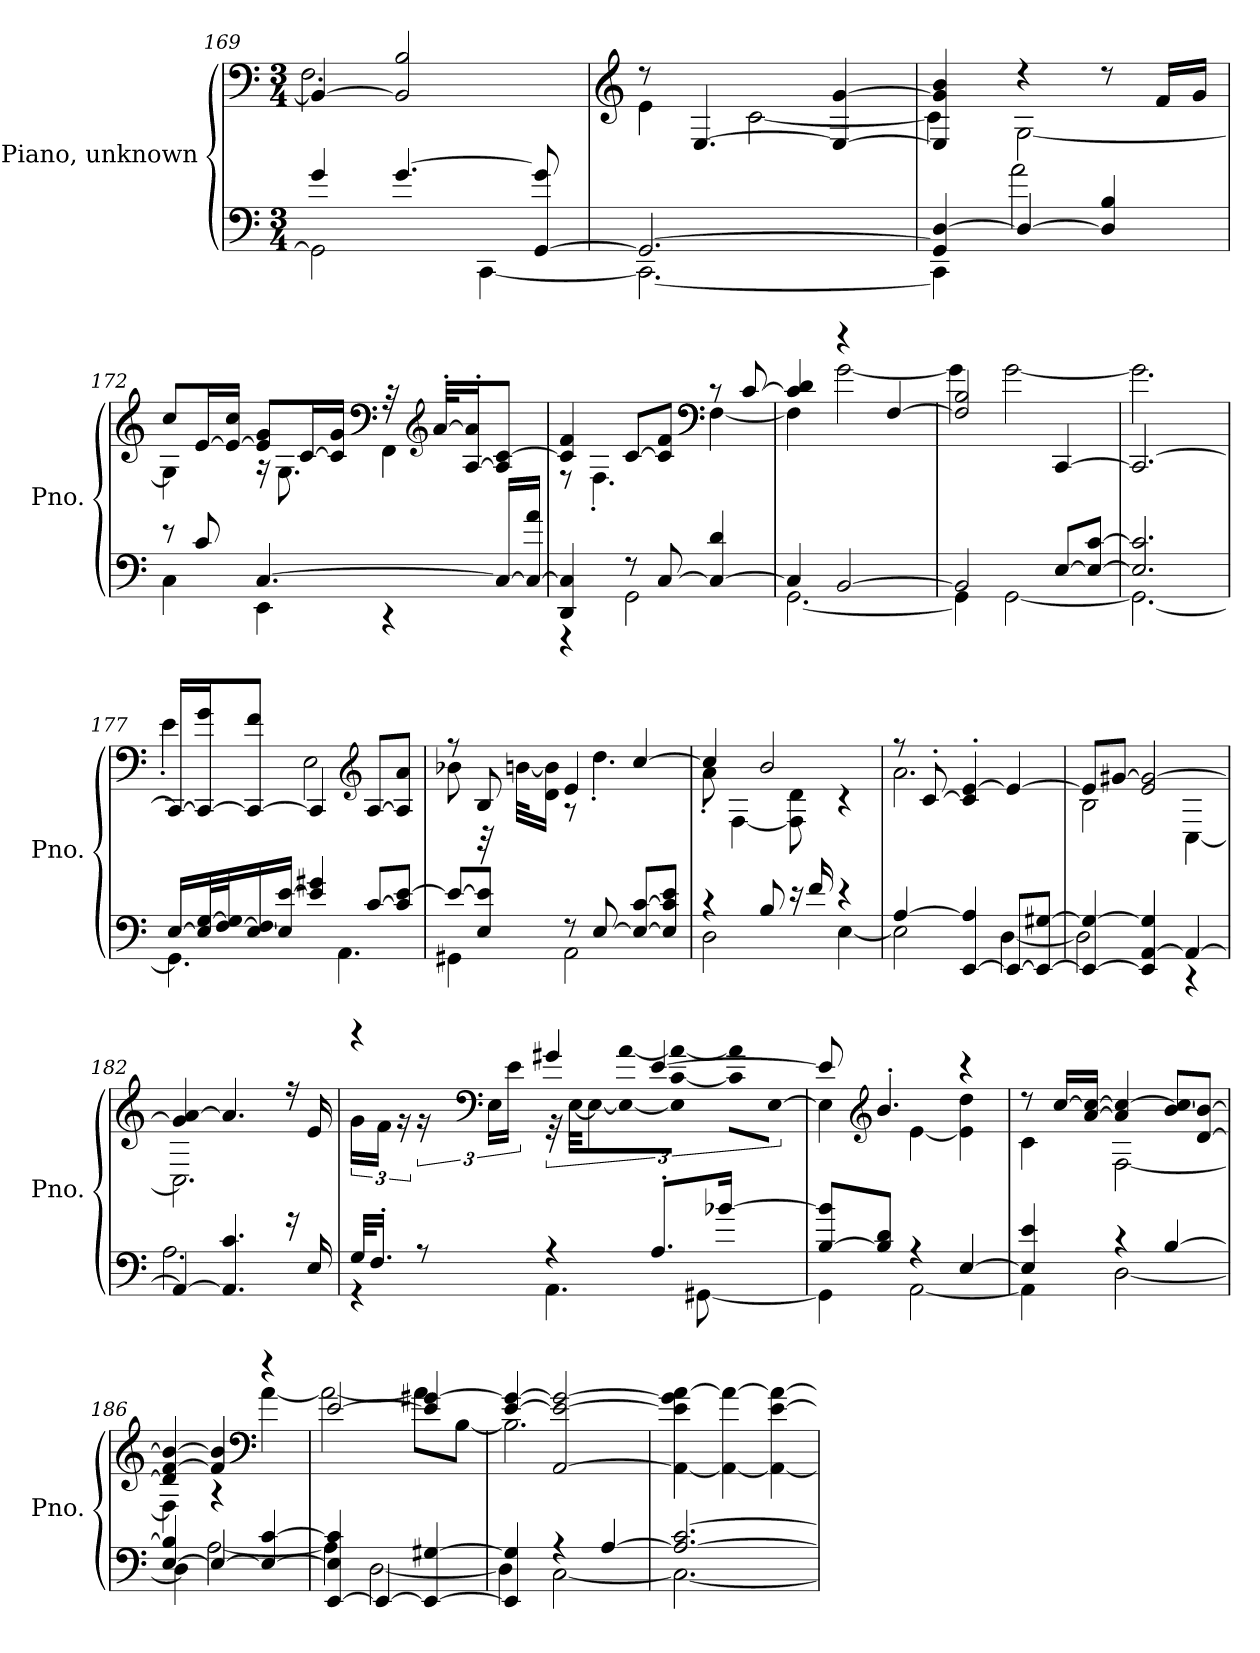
**kern	**kern
*part1	*part1
*staff2	*staff1
*I"Piano, unknown	*
*I'Pno.	*
*clefF4	*clefF4
*k[]	*k[]
*M3/4	*M3/4
=169	=169
*^	*^
4g/	2GG\]	4BB/_	2.F\
[4.g/	.	2BB/] 2B/	.
.	[4CC\	.	.
[8GG/ 8g/]	.	.	.
=170	=170	=170	=170
*	*	*clefG2	*
2.GG/_	2.CC\_	8r	4e\
.	.	[4.E/	.
.	.	.	[2c\
.	.	4E/_ [4g/	.
=171	=171	=171	=171
4GG/] [4D/	4CC\]	4E/] 4g/] 4b/	4c\]
4D/_	2a\	4r	[2G\
4D/] 4B/	.	8r	.
.	.	16f/LL	.
.	.	16g/JJ	.
!!LO:LB:g=z	!!
=172	=172	=172	=172
8r	4C\	8cc/L	4G\]
8c/	.	[16e/L	.
.	.	16e/_ 16cc/JJ	.
[4.C/	4EE\	8e/] 8g/L	16r
.	.	.	8.G\
.	.	[16c/L	.
.	.	16c/] 16g/JJ	.
*	*	*clefF4	*
.	4r	32r	4FF\
*	*	*clefG2	*
.	.	[32a'/KLL	.
.	.	[16A/' 16a/]'J	.
16C/LL_	.	8A/] [8c/J	.
16C/_ 16a/JJ	.	.	.
=173	=173	=173	=173
4DD/ 4C/]	4r	4c/] 4f/	8r
.	.	.	4.F'\
8r	2GG\	[8c/L	.
[8C/	.	8c/] 8f/J	.
*	*	*clefF4	*
4C/_ 4d/	.	8r	[4F\
.	.	[8c/	.
=174	=174	=174	=174
4C/]	[2.GG\	4c/] 4d/	4F\]
[2BB/	.	4r	[2g\
.	.	[4F/	.
=175	=175	=175	=175
2BB/]	4GG\]	2F/] 2B/	4g\]
.	[2GG\	.	[2g\
[8E/L	.	[4CC/	.
8E/_ [8c/J	.	.	.
=176	=176	=176	=176
2.E/] 2.c/]	2.GG\_	2.CC/_	2.g\]
!!LO:LB:g=z	!!
=177	=177	=177	=177
[16E/LL	4.GG\]	16CC/LL_	4e'\
32E/] [32G/L	.	16CC/_ 16g/J	.
[32F/ 32G/]J	.	.	.
[16E/ 16F/]	.	8CC/_ 8f/J	.
16E/] [16e/JJ	.	.	.
4e/] 4g#X/	.	4CC/]	2E\
.	4.AA\	.	.
*	*	*clefG2	*
[8c/L	.	[8A/L	.
8c/] [8e/J	.	8A/] 8a/J	.
=178	=178	=178	=178
8e/L_	4GG#X\	8r	8b-X\
8E/ 8e/]J	.	8B/	32r
.	.	.	[32bn\KLL
.	.	.	16d\ 16b\]JJ
8r	2AA\	4e/	8r
[8E/	.	.	4.dd'\
8E/_ [8c/L	.	[4cc/	.
8E/] 8c/] 8e/J	.	.	.
=179	=179	=179	=179
4r	2D\	4cc/]	8a'\
.	.	.	[4F\
8B/	.	2b/	.
16r	.	.	8F\] 8d\
16f/	.	.	.
4r	[4E\	.	4r
=180	=180	=180	=180
[4A/	2E\]	8r	2.a\
.	.	[8c'/	.
[4EE/ 4A/]	.	4c/]' [4e/'	.
8EE/L_	[4D\	4e/_	.
8EE/_ [8G#X/J	.	.	.
!!LO:PB:g=z	!!
=181	=181	=181	=181
4EE/_ 4G#/_	2D\]	8e/L]	2B\
.	.	[8g#X/J	.
4EE/] [4AA/ 4G#/]	.	2e/ 2g#/_	.
4AA/_	4r	.	[4C\
=182	=182	=182	=182
4AA/_	2.A\	4g#/] [4a/	2.C\]
4.AA/] 4.c/	.	4.a/]	.
16r	.	16r	.
16E/	.	16e/	.
=183	=183	=183	=183
32G/KLL	4r	4r	24g\LL
16.F'/JJ	.	.	.
.	.	.	24f\JJ
.	.	.	24r
8r	.	.	24r
*	*	*clefF4	*
.	.	.	24E\LL
.	.	.	24e\JJ
4r	4.AA\	4g#X/	48r
.	.	.	[48E\KKL
.	.	.	12E\_
.	.	.	16E\_ [16a\L
.	.	.	16E\] [16c\ 16a\_JJ
8.A'/L	.	[4e/	8c\] 8a\]L
.	[8GG#X\	.	[8E\J
[16b-X/Jk	.	.	.
=184	=184	=184	=184
[8B/ 8b-/]L	4GG#\]	8e/]	4E\]
*	*	*clefG2	*
8B/] 8d/J	.	4.b'/	.
4r	[2AA\	.	[4e\
[4E/	.	4r	4e\] 4dd\
!!LO:LB:g=z	!!
=185	=185	=185	=185
4E/] 4e/	4AA\]	8r	4c\
.	.	[16cc/LL	.
.	.	[16a/ 16cc/_JJ	.
4r	[2D\	4a/] 4cc/_	[2F\
[4B/	.	[8b/ 8cc/]L	.
.	.	[8d/ 8b/_J	.
=186	=186	=186	=186
[4E/ 4B/]	4D\]	4d/] [4f/ 4b/_	4F\]
4E/_	[2A\	4f/] 4b/]	4r
*	*	*clefF4	*
4E/_ [4c/	.	4r	[4a\
=187	=187	=187	=187
[4EE/ 4E/] 4c/]	4A\]	[2e/	2a\_
4EE/_	[2D\	.	.
4EE/_ [4G#X/	.	4e/] [4g#X/	8a\L]
.	.	.	[8B\J
=188	=188	=188	=188
4EE/] 4G#/]	4D\]	[4e/ 4g#/_	2.B\]
4r	[2C\	[2AA/ 2e/_ 2g#/_	.
[4A/	.	.	.
*	*	*v	*v
=189	=189	=189
2.A/_ [2.c/	2.C\_	4AA\_ 4e\] 4g#\] [4a\
.	.	4AA\_ 4a\_
.	.	4AA\_ [4e\ 4a\_
*v	*v	*
=	=
*-	*-
